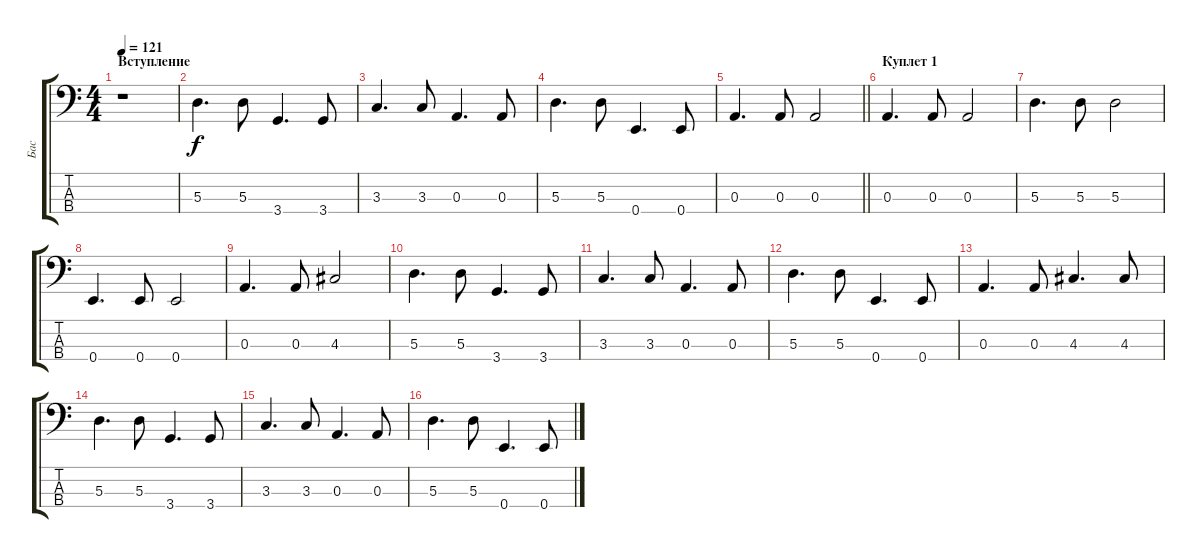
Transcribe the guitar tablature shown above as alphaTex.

\track ("Бас" "Бас") {instrument electricbassfinger}
\staff {score tabs}
\tuning (G2 D2 A1 E1) {hide}
\ts (4 4)
\section ("" "Вступление")
\tempo 121
\clef f4
\ks c
r.1{dy f instrument electricbassfinger} |
5.3.4{d} 5.3.8 3.4.4{d} 3.4.8 |
3.3.4{d} 3.3.8 0.3.4{d} 0.3.8 |
5.3.4{d} 5.3.8 0.4.4{d} 0.4.8 |
\barLineRight lightlight
0.3.4{d} 0.3.8 0.3.2 |
\section ("" "Куплет 1")
0.3.4{d} 0.3.8 0.3.2 |
5.3.4{d} 5.3.8 5.3.2 |
0.4.4{d} 0.4.8 0.4.2 |
0.3.4{d} 0.3.8 4.3.2 |
5.3.4{d} 5.3.8 3.4.4{d} 3.4.8 |
3.3.4{d} 3.3.8 0.3.4{d} 0.3.8 |
5.3.4{d} 5.3.8 0.4.4{d} 0.4.8 |
0.3.4{d} 0.3.8 4.3.4{d} 4.3.8 |
5.3.4{d} 5.3.8 3.4.4{d} 3.4.8 |
3.3.4{d} 3.3.8 0.3.4{d} 0.3.8 |
5.3.4{d} 5.3.8 0.4.4{d} 0.4.8
